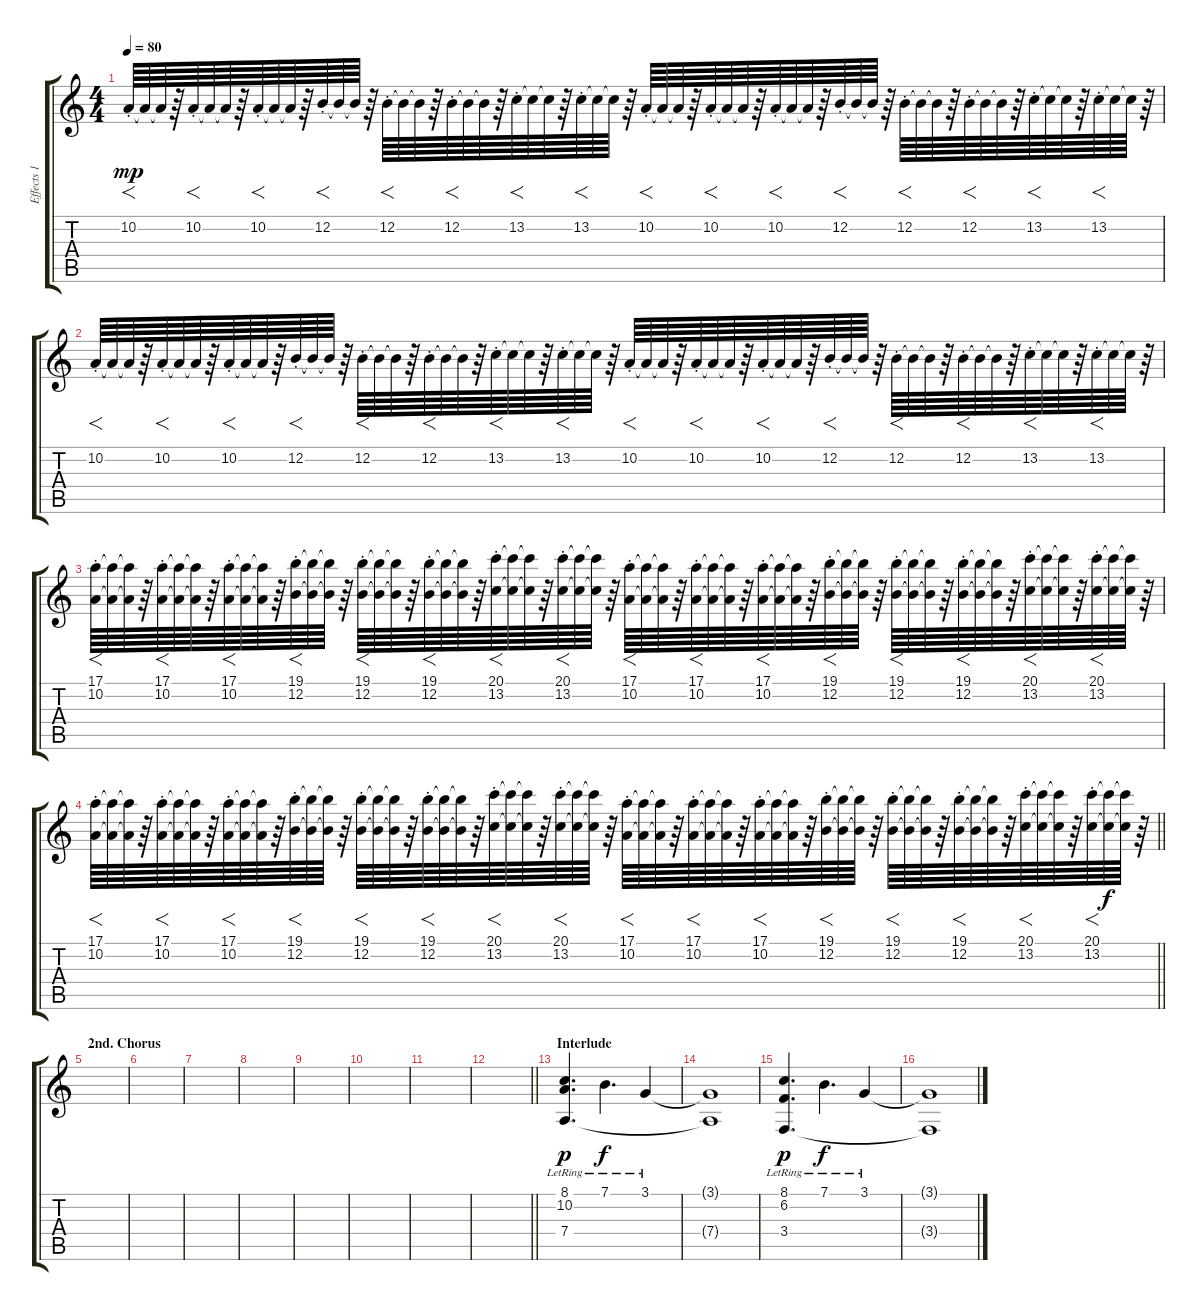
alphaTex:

\track ("Effects 1" "Effects 1") {instrument orchestralharp}
\staff {score tabs}
\tuning (E4 B3 G3 D3 A2 E2) {hide}
\ts (4 4)
\tempo 80
\clef g2
\ks c
10.2{st}.64{f dy mp volume 3 instrument lead2sawtooth} 10.2{t}.64{volume 5} 10.2{t}.64{volume 7} r.64{volume 13} 10.2{st}.64{f volume 3 instrument lead2sawtooth} 10.2{t}.64{volume 5} 10.2{t}.64{volume 7} r.64{volume 13} 10.2{st}.64{f volume 3 instrument lead2sawtooth} 10.2{t}.64{volume 5} 10.2{t}.64{volume 7} r.64{volume 13} 12.2{st}.64{f volume 3 instrument lead2sawtooth} 12.2{t}.64{volume 5} 12.2{t}.64{volume 7} r.64{volume 13} 12.2{st}.64{f volume 3 instrument lead2sawtooth} 12.2{t}.64{volume 5} 12.2{t}.64{volume 7} r.64{volume 13} 12.2{st}.64{f volume 3 instrument lead2sawtooth} 12.2{t}.64{volume 5} 12.2{t}.64{volume 7} r.64{volume 13} 13.2{st}.64{f volume 3 instrument lead2sawtooth} 13.2{t}.64{volume 5} 13.2{t}.64{volume 7} r.64{volume 13} 13.2{st}.64{f volume 3 instrument lead2sawtooth} 13.2{t}.64{volume 5} 13.2{t}.64{volume 7} r.64{volume 13} 10.2{st}.64{f volume 3 instrument lead2sawtooth} 10.2{t}.64{volume 5} 10.2{t}.64{volume 7} r.64{volume 13} 10.2{st}.64{f volume 3 instrument lead2sawtooth} 10.2{t}.64{volume 5} 10.2{t}.64{volume 7} r.64{volume 13} 10.2{st}.64{f volume 3 instrument lead2sawtooth} 10.2{t}.64{volume 5} 10.2{t}.64{volume 7} r.64{volume 13} 12.2{st}.64{f volume 3 instrument lead2sawtooth} 12.2{t}.64{volume 5} 12.2{t}.64{volume 7} r.64{volume 13} 12.2{st}.64{f volume 3 instrument lead2sawtooth} 12.2{t}.64{volume 5} 12.2{t}.64{volume 7} r.64{volume 13} 12.2{st}.64{f volume 3 instrument lead2sawtooth} 12.2{t}.64{volume 5} 12.2{t}.64{volume 7} r.64{volume 13} 13.2{st}.64{f volume 3 instrument lead2sawtooth} 13.2{t}.64{volume 5} 13.2{t}.64{volume 7} r.64{volume 13} 13.2{st}.64{f volume 3 instrument lead2sawtooth} 13.2{t}.64{volume 5} 13.2{t}.64{volume 7} r.64{volume 13} |
10.2{st}.64{f volume 3 instrument lead2sawtooth} 10.2{t}.64{volume 5} 10.2{t}.64{volume 7} r.64{volume 13} 10.2{st}.64{f volume 3 instrument lead2sawtooth} 10.2{t}.64{volume 5} 10.2{t}.64{volume 7} r.64{volume 13} 10.2{st}.64{f volume 3 instrument lead2sawtooth} 10.2{t}.64{volume 5} 10.2{t}.64{volume 7} r.64{volume 13} 12.2{st}.64{f volume 3 instrument lead2sawtooth} 12.2{t}.64{volume 5} 12.2{t}.64{volume 7} r.64{volume 13} 12.2{st}.64{f volume 3 instrument lead2sawtooth} 12.2{t}.64{volume 5} 12.2{t}.64{volume 7} r.64{volume 13} 12.2{st}.64{f volume 3 instrument lead2sawtooth} 12.2{t}.64{volume 5} 12.2{t}.64{volume 7} r.64{volume 13} 13.2{st}.64{f volume 3 instrument lead2sawtooth} 13.2{t}.64{volume 5} 13.2{t}.64{volume 7} r.64{volume 13} 13.2{st}.64{f volume 3 instrument lead2sawtooth} 13.2{t}.64{volume 5} 13.2{t}.64{volume 7} r.64{volume 13} 10.2{st}.64{f volume 3 instrument lead2sawtooth} 10.2{t}.64{volume 5} 10.2{t}.64{volume 7} r.64{volume 13} 10.2{st}.64{f volume 3 instrument lead2sawtooth} 10.2{t}.64{volume 5} 10.2{t}.64{volume 7} r.64{volume 13} 10.2{st}.64{f volume 3 instrument lead2sawtooth} 10.2{t}.64{volume 5} 10.2{t}.64{volume 7} r.64{volume 13} 12.2{st}.64{f volume 3 instrument lead2sawtooth} 12.2{t}.64{volume 5} 12.2{t}.64{volume 7} r.64{volume 13} 12.2{st}.64{f volume 3 instrument lead2sawtooth} 12.2{t}.64{volume 5} 12.2{t}.64{volume 7} r.64{volume 13} 12.2{st}.64{f volume 3 instrument lead2sawtooth} 12.2{t}.64{volume 5} 12.2{t}.64{volume 7} r.64{volume 13} 13.2{st}.64{f volume 3 instrument lead2sawtooth} 13.2{t}.64{volume 5} 13.2{t}.64{volume 7} r.64{volume 13} 13.2{st}.64{f volume 3 instrument lead2sawtooth} 13.2{t}.64{volume 5} 13.2{t}.64{volume 7} r.64{volume 13} |
(17.1 10.2{st}).64{f volume 3 instrument lead2sawtooth} (17.1{t} 10.2{t}).64{volume 5} (17.1{t} 10.2{t}).64{volume 7} r.64{volume 13} (17.1 10.2{st}).64{f volume 3 instrument lead2sawtooth} (17.1{t} 10.2{t}).64{volume 5} (17.1{t} 10.2{t}).64{volume 7} r.64{volume 13} (17.1 10.2{st}).64{f volume 3 instrument lead2sawtooth} (17.1{t} 10.2{t}).64{volume 5} (17.1{t} 10.2{t}).64{volume 7} r.64{volume 13} (19.1 12.2{st}).64{f volume 3 instrument lead2sawtooth} (19.1{t} 12.2{t}).64{volume 5} (19.1{t} 12.2{t}).64{volume 7} r.64{volume 13} (19.1 12.2{st}).64{f volume 3 instrument lead2sawtooth} (19.1{t} 12.2{t}).64{volume 5} (19.1{t} 12.2{t}).64{volume 7} r.64{volume 13} (19.1 12.2{st}).64{f volume 3 instrument lead2sawtooth} (19.1{t} 12.2{t}).64{volume 5} (19.1{t} 12.2{t}).64{volume 7} r.64{volume 13} (20.1 13.2{st}).64{f volume 3 instrument lead2sawtooth} (20.1{t} 13.2{t}).64{volume 5} (20.1{t} 13.2{t}).64{volume 7} r.64{volume 13} (20.1 13.2{st}).64{f volume 3 instrument lead2sawtooth} (20.1{t} 13.2{t}).64{volume 5} (20.1{t} 13.2{t}).64{volume 7} r.64{volume 13} (17.1 10.2{st}).64{f volume 3 instrument lead2sawtooth} (17.1{t} 10.2{t}).64{volume 5} (17.1{t} 10.2{t}).64{volume 7} r.64{volume 13} (17.1 10.2{st}).64{f volume 3 instrument lead2sawtooth} (17.1{t} 10.2{t}).64{volume 5} (17.1{t} 10.2{t}).64{volume 7} r.64{volume 13} (17.1 10.2{st}).64{f volume 3 instrument lead2sawtooth} (17.1{t} 10.2{t}).64{volume 5} (17.1{t} 10.2{t}).64{volume 7} r.64{volume 13} (19.1 12.2{st}).64{f volume 3 instrument lead2sawtooth} (19.1{t} 12.2{t}).64{volume 5} (19.1{t} 12.2{t}).64{volume 7} r.64{volume 13} (19.1 12.2{st}).64{f volume 3 instrument lead2sawtooth} (19.1{t} 12.2{t}).64{volume 5} (19.1{t} 12.2{t}).64{volume 7} r.64{volume 13} (19.1 12.2{st}).64{f volume 3 instrument lead2sawtooth} (19.1{t} 12.2{t}).64{volume 5} (19.1{t} 12.2{t}).64{volume 7} r.64{volume 13} (20.1 13.2{st}).64{f volume 3 instrument lead2sawtooth} (20.1{t} 13.2{t}).64{volume 5} (20.1{t} 13.2{t}).64{volume 7} r.64{volume 13} (20.1 13.2{st}).64{f volume 3 instrument lead2sawtooth} (20.1{t} 13.2{t}).64{volume 5} (20.1{t} 13.2{t}).64{volume 7} r.64{volume 13} |
\barLineRight lightlight
(17.1 10.2{st}).64{f volume 3 instrument lead2sawtooth} (17.1{t} 10.2{t}).64{volume 5} (17.1{t} 10.2{t}).64{volume 7} r.64{volume 13} (17.1 10.2{st}).64{f volume 3 instrument lead2sawtooth} (17.1{t} 10.2{t}).64{volume 5} (17.1{t} 10.2{t}).64{volume 7} r.64{volume 13} (17.1 10.2{st}).64{f volume 3 instrument lead2sawtooth} (17.1{t} 10.2{t}).64{volume 5} (17.1{t} 10.2{t}).64{volume 7} r.64{volume 13} (19.1 12.2{st}).64{f volume 3 instrument lead2sawtooth} (19.1{t} 12.2{t}).64{volume 5} (19.1{t} 12.2{t}).64{volume 7} r.64{volume 13} (19.1 12.2{st}).64{f volume 3 instrument lead2sawtooth} (19.1{t} 12.2{t}).64{volume 5} (19.1{t} 12.2{t}).64{volume 7} r.64{volume 13} (19.1 12.2{st}).64{f volume 3 instrument lead2sawtooth} (19.1{t} 12.2{t}).64{volume 5} (19.1{t} 12.2{t}).64{volume 7} r.64{volume 13} (20.1 13.2{st}).64{f volume 3 instrument lead2sawtooth} (20.1{t} 13.2{t}).64{volume 5} (20.1{t} 13.2{t}).64{volume 7} r.64{volume 13} (20.1 13.2{st}).64{f volume 3 instrument lead2sawtooth} (20.1{t} 13.2{t}).64{volume 5} (20.1{t} 13.2{t}).64{volume 7} r.64{volume 13} (17.1 10.2{st}).64{f volume 3 instrument lead2sawtooth} (17.1{t} 10.2{t}).64{volume 5} (17.1{t} 10.2{t}).64{volume 7} r.64{volume 13} (17.1 10.2{st}).64{f volume 3 instrument lead2sawtooth} (17.1{t} 10.2{t}).64{volume 5} (17.1{t} 10.2{t}).64{volume 7} r.64{volume 13} (17.1 10.2{st}).64{f volume 3 instrument lead2sawtooth} (17.1{t} 10.2{t}).64{volume 5} (17.1{t} 10.2{t}).64{volume 7} r.64{volume 13} (19.1 12.2{st}).64{f volume 3 instrument lead2sawtooth} (19.1{t} 12.2{t}).64{volume 5} (19.1{t} 12.2{t}).64{volume 7} r.64{volume 13} (19.1 12.2{st}).64{f volume 3 instrument lead2sawtooth} (19.1{t} 12.2{t}).64{volume 5} (19.1{t} 12.2{t}).64{volume 7} r.64{volume 13} (19.1 12.2{st}).64{f volume 3 instrument lead2sawtooth} (19.1{t} 12.2{t}).64{volume 5} (19.1{t} 12.2{t}).64{volume 7} r.64{volume 13} (20.1 13.2{st}).64{f volume 3 instrument lead2sawtooth} (20.1{t} 13.2{t}).64{volume 5} (20.1{t} 13.2{t}).64{volume 7} r.64{volume 13} (20.1 13.2{st}).64{f volume 3 instrument lead2sawtooth} (20.1{t} 13.2{t}).64{dy f volume 5} (20.1{t} 13.2{t}).64{volume 7} r.64{volume 13} |
\section ("" "2nd. Chorus")
|
|
|
|
|
|
|
\barLineRight lightlight
|
\section ("" "Interlude")
(8.1{lr} 10.2{lr} 7.4{lr}).4{d dy p instrument orchestralharp} 7.1{lr}.4{d dy f} 3.1{lr}.4 |
(3.1{t} 7.4{t}).1 |
(8.1{lr} 6.2{lr} 3.4{lr}).4{d dy p} 7.1{lr}.4{d dy f} 3.1{lr}.4 |
(3.1{t} 3.4{t}).1
